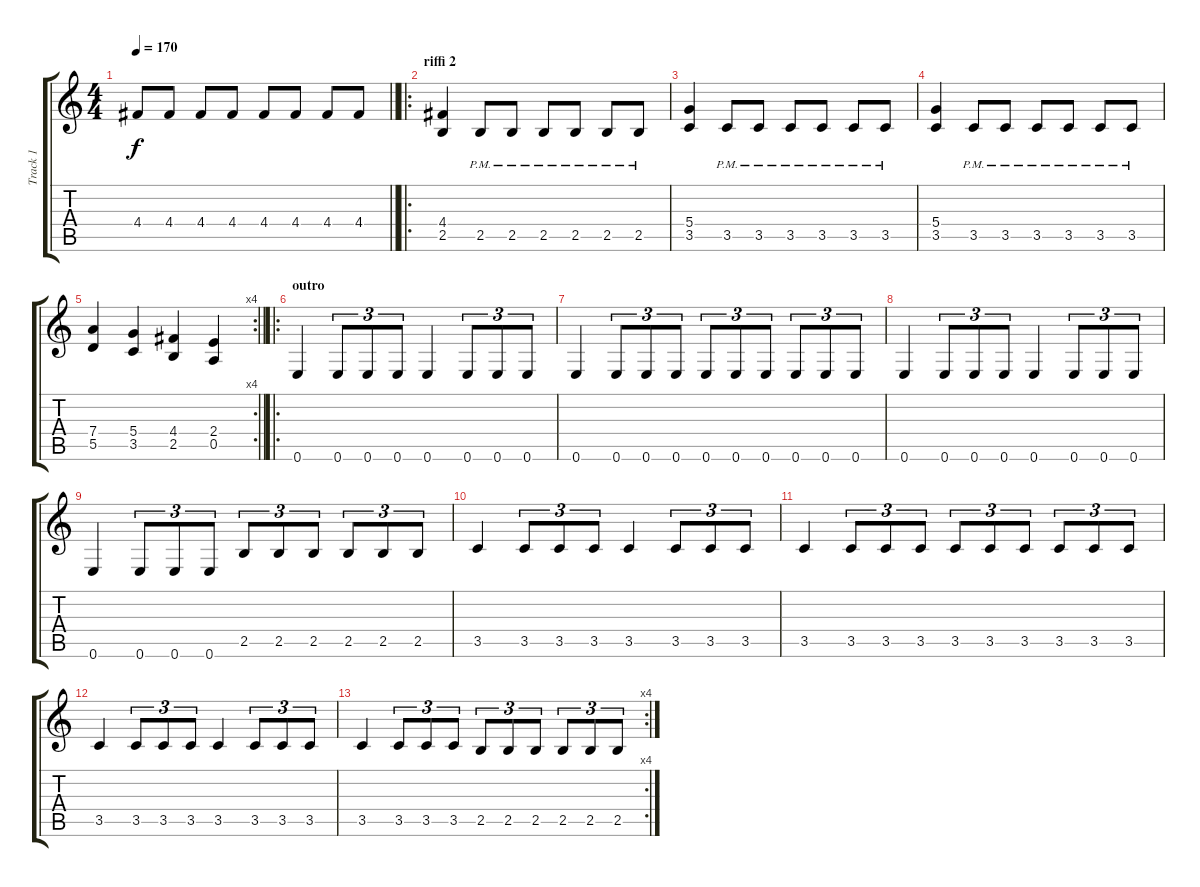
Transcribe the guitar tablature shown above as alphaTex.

\track ("Track 1" "Track 1") {instrument overdrivenguitar}
\staff {score tabs}
\tuning (E4 B3 G3 D3 A2 E2) {hide}
\ts (4 4)
\tempo 170
\clef g2
\barLineRight lightlight
\ks c
4.4.8{dy f} 4.4.8 4.4.8 4.4.8 4.4.8 4.4.8 4.4.8 4.4.8 |
\ro
\section ("" "riffi 2")
(4.4 2.5).4 2.5{pm}.8 2.5{pm}.8 2.5{pm}.8 2.5{pm}.8 2.5{pm}.8 2.5{pm}.8 |
(5.4 3.5).4 3.5{pm}.8 3.5{pm}.8 3.5{pm}.8 3.5{pm}.8 3.5{pm}.8 3.5{pm}.8 |
(5.4 3.5).4 3.5{pm}.8 3.5{pm}.8 3.5{pm}.8 3.5{pm}.8 3.5{pm}.8 3.5{pm}.8 |
\rc 4
\barLineRight lightlight
(7.4 5.5).4 (5.4 3.5).4 (4.4 2.5).4 (2.4 0.5).4 |
\ro
\section ("" "outro")
0.6.4 0.6.8{tu (3 2)} 0.6.8{tu (3 2)} 0.6.8{tu (3 2)} 0.6.4 0.6.8{tu (3 2)} 0.6.8{tu (3 2)} 0.6.8{tu (3 2)} |
0.6.4 0.6.8{tu (3 2)} 0.6.8{tu (3 2)} 0.6.8{tu (3 2)} 0.6.8{tu (3 2)} 0.6.8{tu (3 2)} 0.6.8{tu (3 2)} 0.6.8{tu (3 2)} 0.6.8{tu (3 2)} 0.6.8{tu (3 2)} |
0.6.4 0.6.8{tu (3 2)} 0.6.8{tu (3 2)} 0.6.8{tu (3 2)} 0.6.4 0.6.8{tu (3 2)} 0.6.8{tu (3 2)} 0.6.8{tu (3 2)} |
0.6.4 0.6.8{tu (3 2)} 0.6.8{tu (3 2)} 0.6.8{tu (3 2)} 2.5.8{tu (3 2)} 2.5.8{tu (3 2)} 2.5.8{tu (3 2)} 2.5.8{tu (3 2)} 2.5.8{tu (3 2)} 2.5.8{tu (3 2)} |
3.5.4 3.5.8{tu (3 2)} 3.5.8{tu (3 2)} 3.5.8{tu (3 2)} 3.5.4 3.5.8{tu (3 2)} 3.5.8{tu (3 2)} 3.5.8{tu (3 2)} |
3.5.4 3.5.8{tu (3 2)} 3.5.8{tu (3 2)} 3.5.8{tu (3 2)} 3.5.8{tu (3 2)} 3.5.8{tu (3 2)} 3.5.8{tu (3 2)} 3.5.8{tu (3 2)} 3.5.8{tu (3 2)} 3.5.8{tu (3 2)} |
3.5.4 3.5.8{tu (3 2)} 3.5.8{tu (3 2)} 3.5.8{tu (3 2)} 3.5.4 3.5.8{tu (3 2)} 3.5.8{tu (3 2)} 3.5.8{tu (3 2)} |
\rc 4
3.5.4 3.5.8{tu (3 2)} 3.5.8{tu (3 2)} 3.5.8{tu (3 2)} 2.5.8{tu (3 2)} 2.5.8{tu (3 2)} 2.5.8{tu (3 2)} 2.5.8{tu (3 2)} 2.5.8{tu (3 2)} 2.5.8{tu (3 2)}
